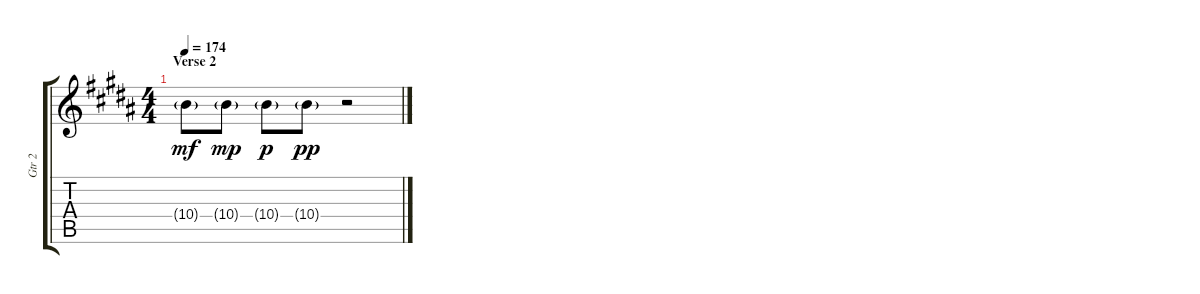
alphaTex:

\track ("Gtr 2" "Gtr 2") {instrument electricguitarjazz}
\staff {score tabs}
\tuning (Eb4 Bb3 Gb3 Db3 Ab2 Db2) {hide}
\ts (4 4)
\section ("" "Verse 2")
\tempo 174
\clef g2
\ks g#minor
10.4{g}.8{dy mf} 10.4{g}.8{dy mp} 10.4{g}.8{dy p} 10.4{g}.8{dy pp} r.2
